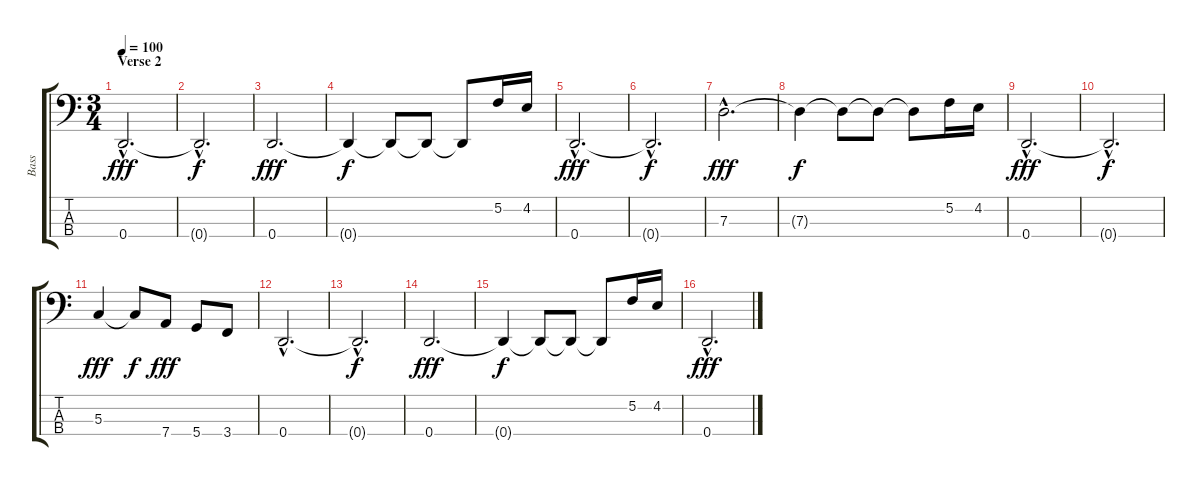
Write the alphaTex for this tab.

\track ("Bass" "Bass") {instrument electricbasspick}
\staff {score tabs}
\tuning (F2 C2 G1 D1) {hide}
\ts (3 4)
\section ("" "Verse 2")
\tempo 100
\clef f4
\ks c
0.4{hac}.2{d dy fff} |
0.4{hac t}.2{d dy f} |
0.4.2{d dy fff} |
0.4{t}.4{dy f} 0.4{t}.8 0.4{t}.8 0.4{t}.8 5.2.16 4.2.16 |
0.4{hac}.2{d dy fff} |
0.4{hac t}.2{d dy f} |
7.3{hac}.2{d dy fff} |
7.3{t}.4{dy f} 7.3{t}.8 7.3{t}.8 7.3{t}.8 5.2.16 4.2.16 |
0.4{hac}.2{d dy fff} |
0.4{hac t}.2{d dy f} |
5.3.4{dy fff} 5.3{t}.8{dy f} 7.4.8{dy fff} 5.4.8 3.4.8 |
0.4{hac}.2{d} |
0.4{hac t}.2{d dy f} |
0.4.2{d dy fff} |
0.4{t}.4{dy f} 0.4{t}.8 0.4{t}.8 0.4{t}.8 5.2.16 4.2.16 |
0.4{hac}.2{d dy fff}
